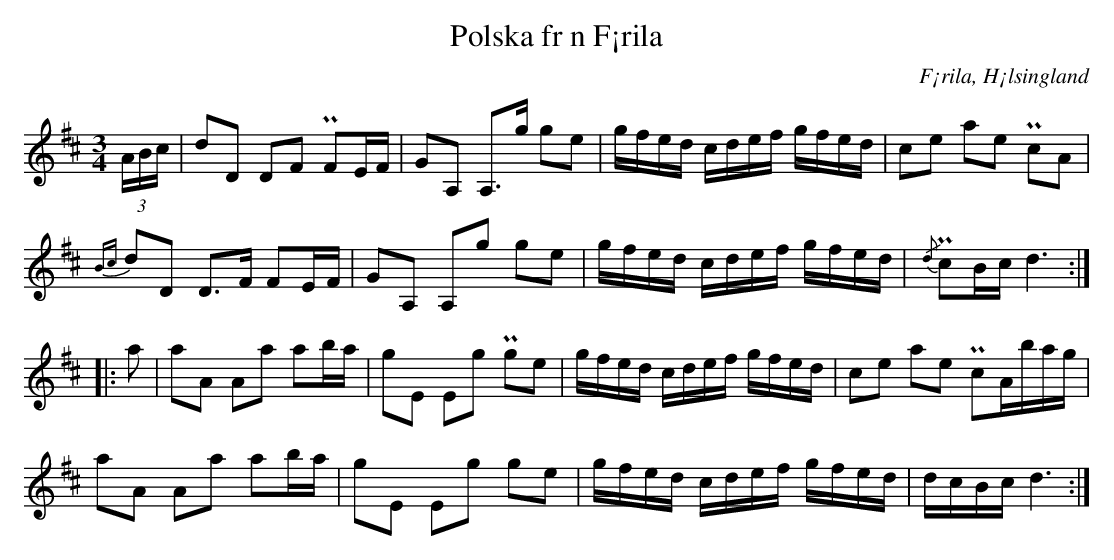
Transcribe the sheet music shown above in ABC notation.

X:1
T:Polska fr n F¡rila
O:F¡rila, H¡lsingland
M:3/4
L:1/16
U:t=turn
K:D
(3ABc | d2D2 D2F2 PF2EF | G2A,2 A,2>g2 g2e2 | gfed cdef gfed | c2e2 a2e2 Pc2A2 |
{Bc}d2D2 D2>F2 F2EF | G2A,2 A,2g2 g2e2 | gfed cdef gfed | {/d}Pc2Bc d6 ::
a2 | a2A2 A2a2 a2ba | g2E2 E2g2 Pg2e2 | gfed cdef gfed | c2e2 a2e2 Pc2A5/6b3/6a2/6g2/6 |
a2A2 A2a2 a2ba | g2E2 E2g2 g2e2 | gfed cdef gfed | dcBc d6 :|
